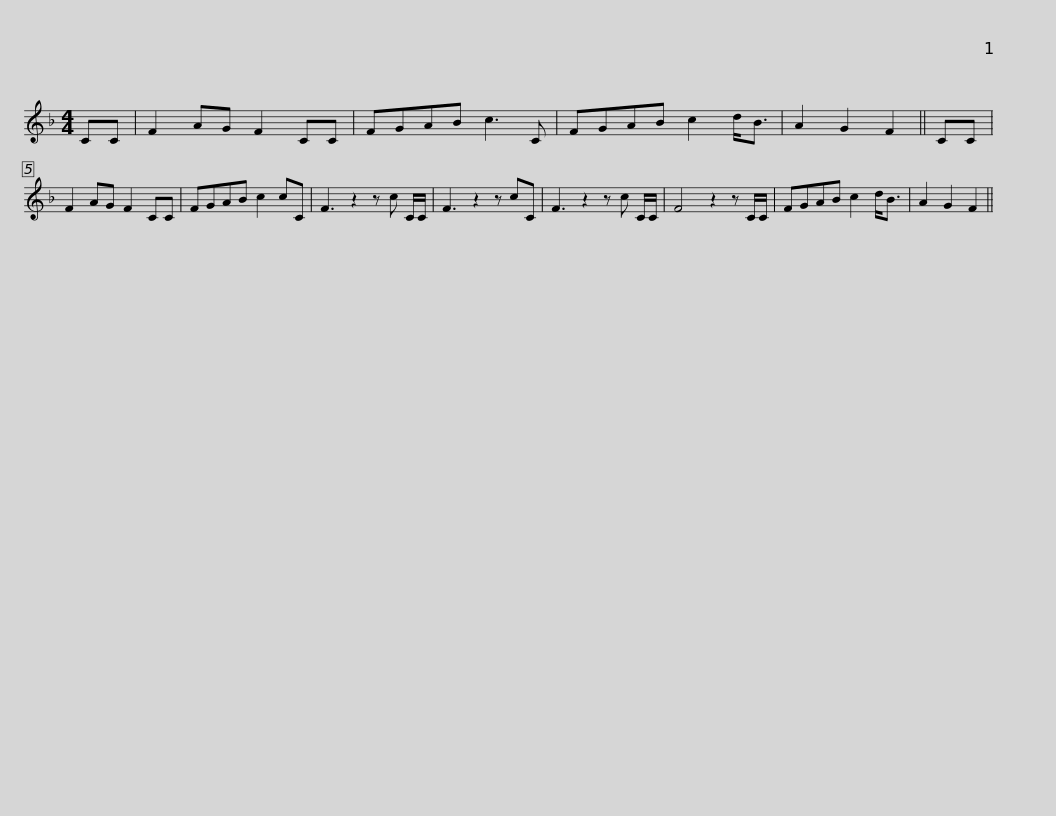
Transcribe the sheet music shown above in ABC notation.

X:1
L:1/8
M:4/4
I:linebreak $
K:F
V:1 treble
V:1
 CC | F2 AG F2 CC | FGAB c3 C | FGAB c2 d<B | A2 G2 F2 || %5
 CC | F2 AG F2 CC | FGAB c2 cC |$ F3 z2 z c C/C/ | F3 z2 z cC | %10
 F3 z2 z c C/C/ | F4 z2 z C/C/ | FGAB c2 d<B | A2 G2 F2 || %14
